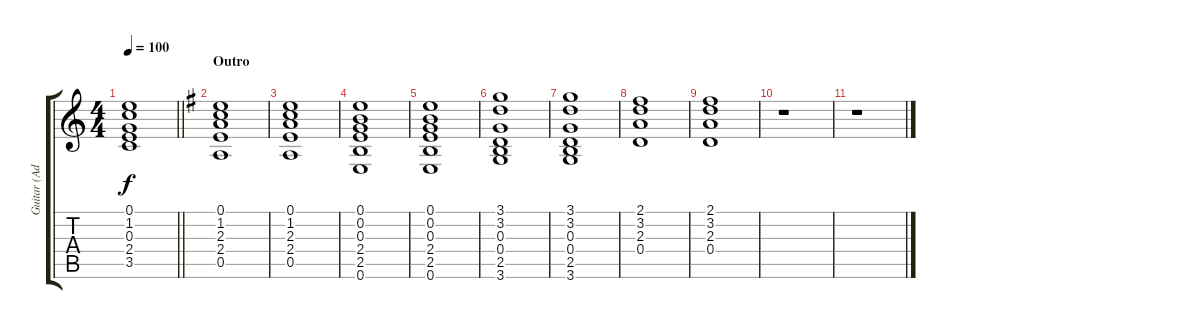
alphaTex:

\track ("Guitar (Additional)" "Guitar (Ad") {mute instrument electricguitarjazz}
\staff {score tabs}
\tuning (E4 B3 G3 D3 A2 E2) {hide}
\ts (4 4)
\tempo 100
\clef g2
\barLineRight lightlight
\ks c
(0.1 1.2 0.3 2.4 3.5).1{dy f} |
\section ("" "Outro")
\ks g
(0.1 1.2 2.3 2.4 0.5).1 |
(0.1 1.2 2.3 2.4 0.5).1 |
(0.1 0.2 0.3 2.4 2.5 0.6).1 |
(0.1 0.2 0.3 2.4 2.5 0.6).1 |
(3.1 3.2 0.3 0.4 2.5 3.6).1 |
(3.1 3.2 0.3 0.4 2.5 3.6).1 |
(2.1 3.2 2.3 0.4).1 |
(2.1 3.2 2.3 0.4).1 |
r.1 |
r.1
